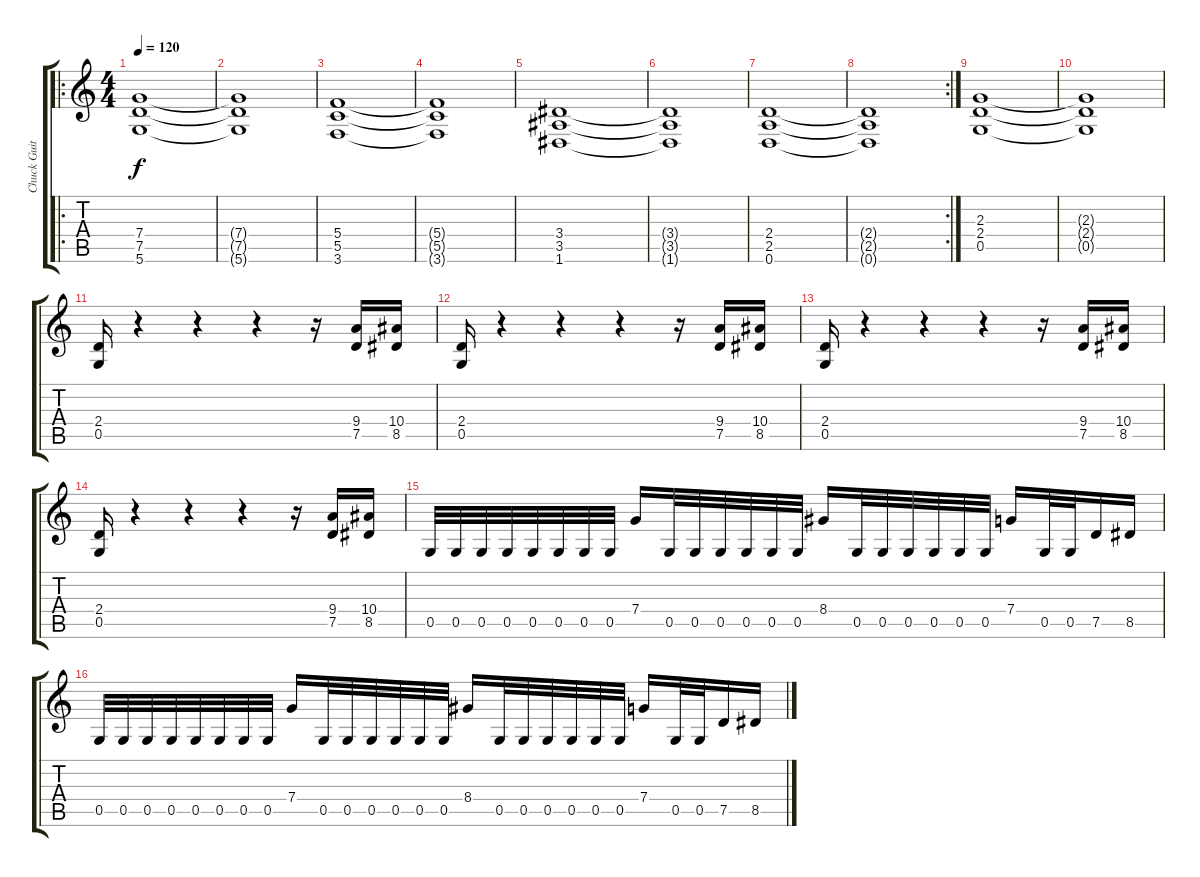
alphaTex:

\track ("Chuck Guitar 2" "Chuck Guit") {instrument distortionguitar}
\staff {score tabs}
\tuning (D4 A3 F3 C3 G2 D2) {hide}
\ro
\ts (4 4)
\tempo 120
\clef g2
\ks c
(7.4 7.5 5.6).1{dy f instrument distortionguitar} |
(7.4{t} 7.5{t} 5.6{t}).1 |
(5.4 5.5 3.6).1 |
(5.4{t} 5.5{t} 3.6{t}).1 |
(3.4 3.5 1.6).1 |
(3.4{t} 3.5{t} 1.6{t}).1 |
(2.4 2.5 0.6).1 |
\rc 2
(2.4{t} 2.5{t} 0.6{t}).1 |
(2.3 2.4 0.5).1 |
(2.3{t} 2.4{t} 0.5{t}).1 |
(2.4 0.5).16 r.4 r.4 r.4 r.16 (9.4 7.5).16 (10.4 8.5).16 |
(2.4 0.5).16 r.4 r.4 r.4 r.16 (9.4 7.5).16 (10.4 8.5).16 |
(2.4 0.5).16 r.4 r.4 r.4 r.16 (9.4 7.5).16 (10.4 8.5).16 |
(2.4 0.5).16 r.4 r.4 r.4 r.16 (9.4 7.5).16 (10.4 8.5).16 |
0.5.32 0.5.32 0.5.32 0.5.32 0.5.32 0.5.32 0.5.32 0.5.32 7.4.16 0.5.32 0.5.32 0.5.32 0.5.32 0.5.32 0.5.32 8.4.16 0.5.32 0.5.32 0.5.32 0.5.32 0.5.32 0.5.32 7.4.16 0.5.32 0.5.32 7.5.16 8.5.16 |
0.5.32 0.5.32 0.5.32 0.5.32 0.5.32 0.5.32 0.5.32 0.5.32 7.4.16 0.5.32 0.5.32 0.5.32 0.5.32 0.5.32 0.5.32 8.4.16 0.5.32 0.5.32 0.5.32 0.5.32 0.5.32 0.5.32 7.4.16 0.5.32 0.5.32 7.5.16 8.5.16
